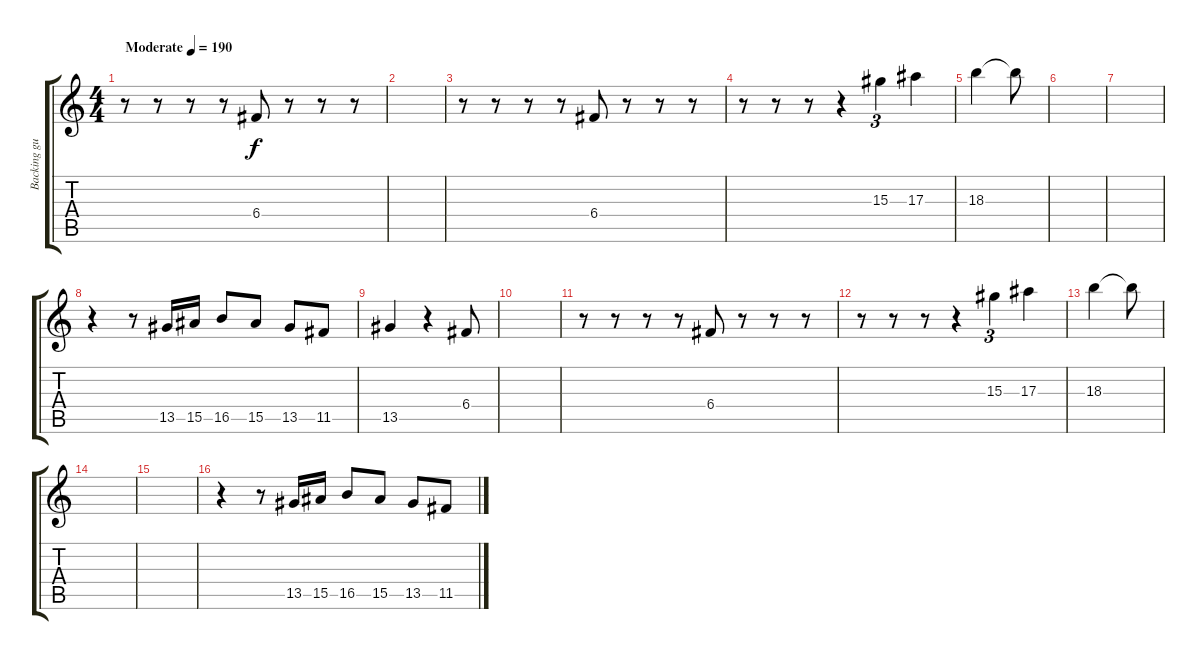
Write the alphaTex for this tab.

\track ("Backing guitar" "Backing gu") {instrument distortionguitar}
\staff {score tabs}
\tuning (D4 A3 F3 C3 G2 D2) {hide}
\ts (4 4)
\tempo (190 "Moderate")
\clef g2
\ks c
r.8{dy f instrument distortionguitar} r.8 r.8 r.8 6.4.8 r.8 r.8 r.8 |
|
r.8 r.8 r.8 r.8 6.4.8 r.8 r.8 r.8 |
r.8 r.8 r.8 r.4 15.3.4{tu (3 2)} 17.3.4 |
18.3.4 18.3{t}.8 |
|
|
r.4 r.8 13.5.16 15.5.16 16.5.8 15.5.8 13.5.8 11.5.8 |
13.5.4 r.4 6.4.8 |
|
r.8 r.8 r.8 r.8 6.4.8 r.8 r.8 r.8 |
r.8 r.8 r.8 r.4 15.3.4{tu (3 2)} 17.3.4 |
18.3.4 18.3{t}.8 |
|
|
r.4 r.8 13.5.16 15.5.16 16.5.8 15.5.8 13.5.8 11.5.8
